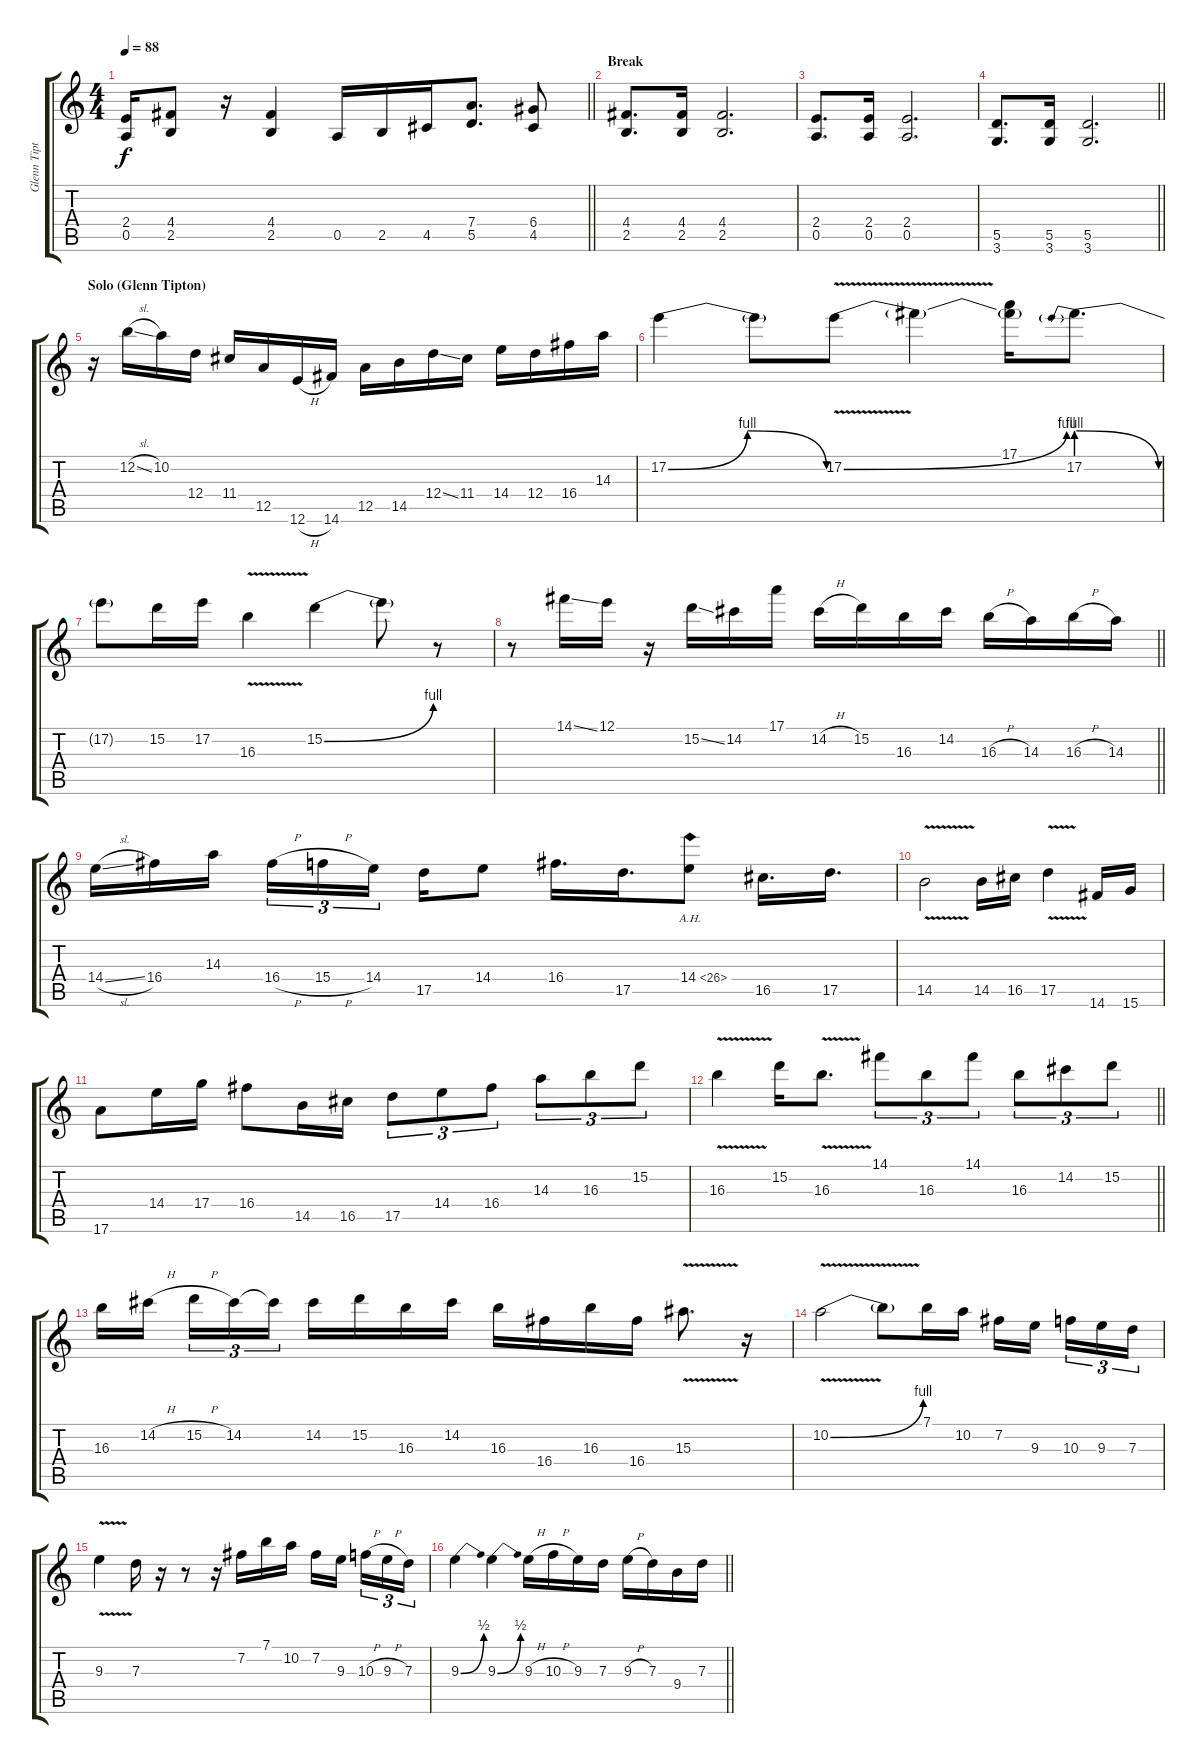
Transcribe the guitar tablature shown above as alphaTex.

\track ("Glenn Tipton" "Glenn Tipt") {instrument distortionguitar}
\staff {score tabs}
\tuning (E4 B3 G3 D3 A2 E2) {hide}
\ts (4 4)
\tempo 88
\clef g2
\barLineRight lightlight
\ks c
(2.4 0.5).16{dy f} (4.4 2.5).8 r.16 (4.4 2.5).4 0.5.16 2.5.16 4.5.16 (7.4 5.5).8{d} (6.4 4.5).8 |
\section ("" "Break")
(4.4 2.5).8{d} (4.4 2.5).16 (4.4 2.5).2{d} |
(2.4 0.5).8{d} (2.4 0.5).16 (2.4 0.5).2{d} |
\barLineRight lightlight
(5.5 3.6).8{d} (5.5 3.6).16 (5.5 3.6).2{d} |
\section ("" "Solo (Glenn Tipton)")
r.16{volume 14 balance 8} 12.2{sl}.16 10.2.16 12.4.16 11.4.16 12.5.16 12.6{h}.16 14.6.16 12.5.16 14.5.16 12.4{ss}.16 11.4.16 14.4.16 12.4.16 16.4.16 14.3.16 |
17.2{be (bendrelease 0 0 10 4 43 4 60 0)}.4 17.2{t}.8 17.2{be (bend 0 0 60 4) v}.8 17.2{t}.4 (17.1 17.2{t}).16 17.2{be (prebendrelease 0 4 60 0)}.8{d} |
17.2{t}.8 15.2.16 17.2.16 16.3{v}.4 15.2{be (bend 0 0 60 4)}.4 15.2{t}.8 r.8 |
\barLineRight lightlight
r.8 14.1{ss}.16 12.1.16 r.16 15.2{ss}.16 14.2.16 17.1.16 14.2{h}.16 15.2.16 16.3.16 14.2.16 16.3{h}.16 14.3.16 16.3{h}.16 14.3.16 |
14.4{sl}.16 16.4.16 14.3.16{beam splitsecondary} 16.4{h}.16{tu (3 2)} 15.4{h}.16{tu (3 2)} 14.4.16{tu (3 2) beam splitsecondary} 17.5.16 14.4.8 16.4.16{d} 17.5.16{d} 14.4{ah 12}.8 16.5.16{d} 17.5.16{d} |
14.5{v}.2 14.5.16 16.5.16 17.5{v}.4 14.6.16 15.6.16 |
17.6.8 14.4.16 17.4.16 16.4.8 14.5.16 16.5.16 17.5.8{tu (3 2)} 14.4.8{tu (3 2)} 16.4.8{tu (3 2)} 14.3.8{tu (3 2)} 16.3.8{tu (3 2)} 15.2.8{tu (3 2)} |
\barLineRight lightlight
16.3{v}.4 15.2.16 16.3{v}.8{d} 14.1.8{tu (3 2)} 16.3.8{tu (3 2)} 14.1.8{tu (3 2)} 16.3.8{tu (3 2)} 14.2.8{tu (3 2)} 15.2.8{tu (3 2)} |
16.3.16 14.2{h}.16{beam splitsecondary} 15.2{h}.16{tu (3 2)} 14.2.16{tu (3 2)} 14.2{t}.16{tu (3 2)} 14.2.16 15.2.16 16.3.16 14.2.16 16.3.16 16.4.16 16.3.16 16.4.16 15.3{v}.8{d} r.16 |
10.2{be (bend 0 0 60 4) v}.2 10.2{t}.8 7.1.16 10.2.16 7.2.16 9.3.16{beam splitsecondary} 10.3.16{tu (3 2)} 9.3.16{tu (3 2)} 7.3.16{tu (3 2)} |
9.3{v}.4 7.3.16 r.16 r.8 r.16 7.2.16 7.1.16 10.2.16 7.2.16 9.3.16{beam splitsecondary} 10.3{h}.16{tu (3 2)} 9.3{h}.16{tu (3 2)} 7.3.16{tu (3 2)} |
\barLineRight lightlight
9.3{be (bend 0 0 60 2)}.4 9.3{be (bend 0 0 60 2)}.4 9.3{h}.16 10.3{h}.16 9.3.16 7.3.16 9.3{h}.16 7.3.16 9.4.16 7.3.16
